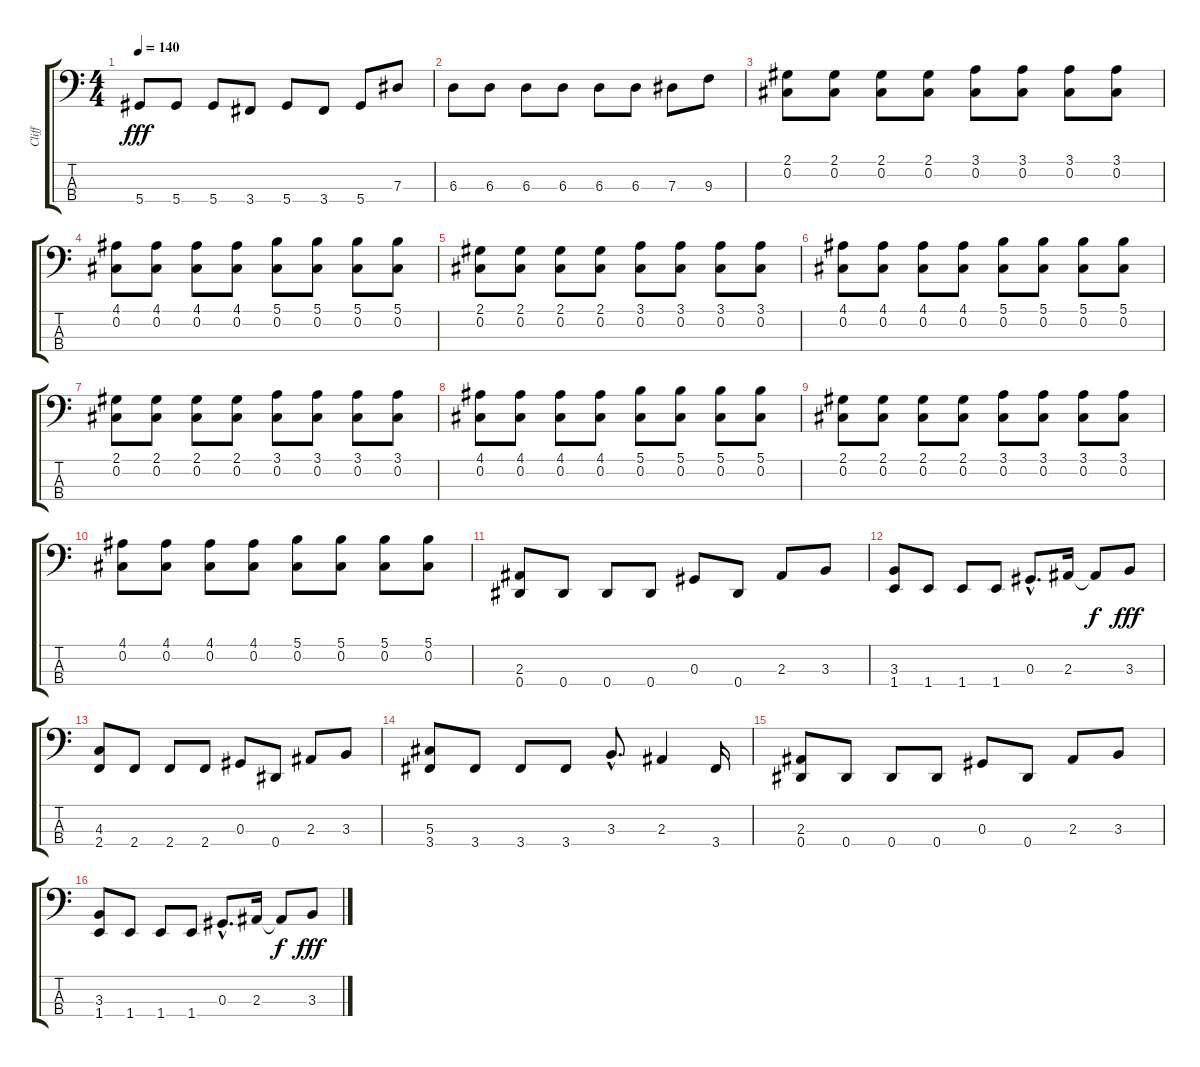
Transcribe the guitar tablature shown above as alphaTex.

\track ("Cliff" "Cliff") {instrument electricbasspick}
\staff {score tabs}
\tuning (Gb2 Db2 Ab1 Eb1) {hide}
\ts (4 4)
\tempo 140
\clef f4
\ks c
5.4.8{dy fff} 5.4.8 5.4.8 3.4.8 5.4.8 3.4.8 5.4.8 7.3.8 |
6.3.8 6.3.8 6.3.8 6.3.8 6.3.8 6.3.8 7.3.8 9.3.8 |
(2.1 0.2).8 (2.1 0.2).8 (2.1 0.2).8 (2.1 0.2).8 (3.1 0.2).8 (3.1 0.2).8 (3.1 0.2).8 (3.1 0.2).8 |
(4.1 0.2).8 (4.1 0.2).8 (4.1 0.2).8 (4.1 0.2).8 (5.1 0.2).8 (5.1 0.2).8 (5.1 0.2).8 (5.1 0.2).8 |
(2.1 0.2).8 (2.1 0.2).8 (2.1 0.2).8 (2.1 0.2).8 (3.1 0.2).8 (3.1 0.2).8 (3.1 0.2).8 (3.1 0.2).8 |
(4.1 0.2).8 (4.1 0.2).8 (4.1 0.2).8 (4.1 0.2).8 (5.1 0.2).8 (5.1 0.2).8 (5.1 0.2).8 (5.1 0.2).8 |
(2.1 0.2).8 (2.1 0.2).8 (2.1 0.2).8 (2.1 0.2).8 (3.1 0.2).8 (3.1 0.2).8 (3.1 0.2).8 (3.1 0.2).8 |
(4.1 0.2).8 (4.1 0.2).8 (4.1 0.2).8 (4.1 0.2).8 (5.1 0.2).8 (5.1 0.2).8 (5.1 0.2).8 (5.1 0.2).8 |
(2.1 0.2).8 (2.1 0.2).8 (2.1 0.2).8 (2.1 0.2).8 (3.1 0.2).8 (3.1 0.2).8 (3.1 0.2).8 (3.1 0.2).8 |
(4.1 0.2).8 (4.1 0.2).8 (4.1 0.2).8 (4.1 0.2).8 (5.1 0.2).8 (5.1 0.2).8 (5.1 0.2).8 (5.1 0.2).8 |
(2.3 0.4).8 0.4.8 0.4.8 0.4.8 0.3.8 0.4.8 2.3.8 3.3.8 |
(3.3 1.4).8 1.4.8 1.4.8 1.4.8 0.3{hac}.8{d} 2.3.16 2.3{t}.8{dy f} 3.3.8{dy fff} |
(4.3 2.4).8 2.4.8 2.4.8 2.4.8 0.3.8 0.4.8 2.3.8 3.3.8 |
(5.3 3.4).8 3.4.8 3.4.8 3.4.8 3.3{hac}.8{d} 2.3.4 3.4.16 |
(2.3 0.4).8 0.4.8 0.4.8 0.4.8 0.3.8 0.4.8 2.3.8 3.3.8 |
(3.3 1.4).8 1.4.8 1.4.8 1.4.8 0.3{hac}.8{d} 2.3.16 2.3{t}.8{dy f} 3.3.8{dy fff}
